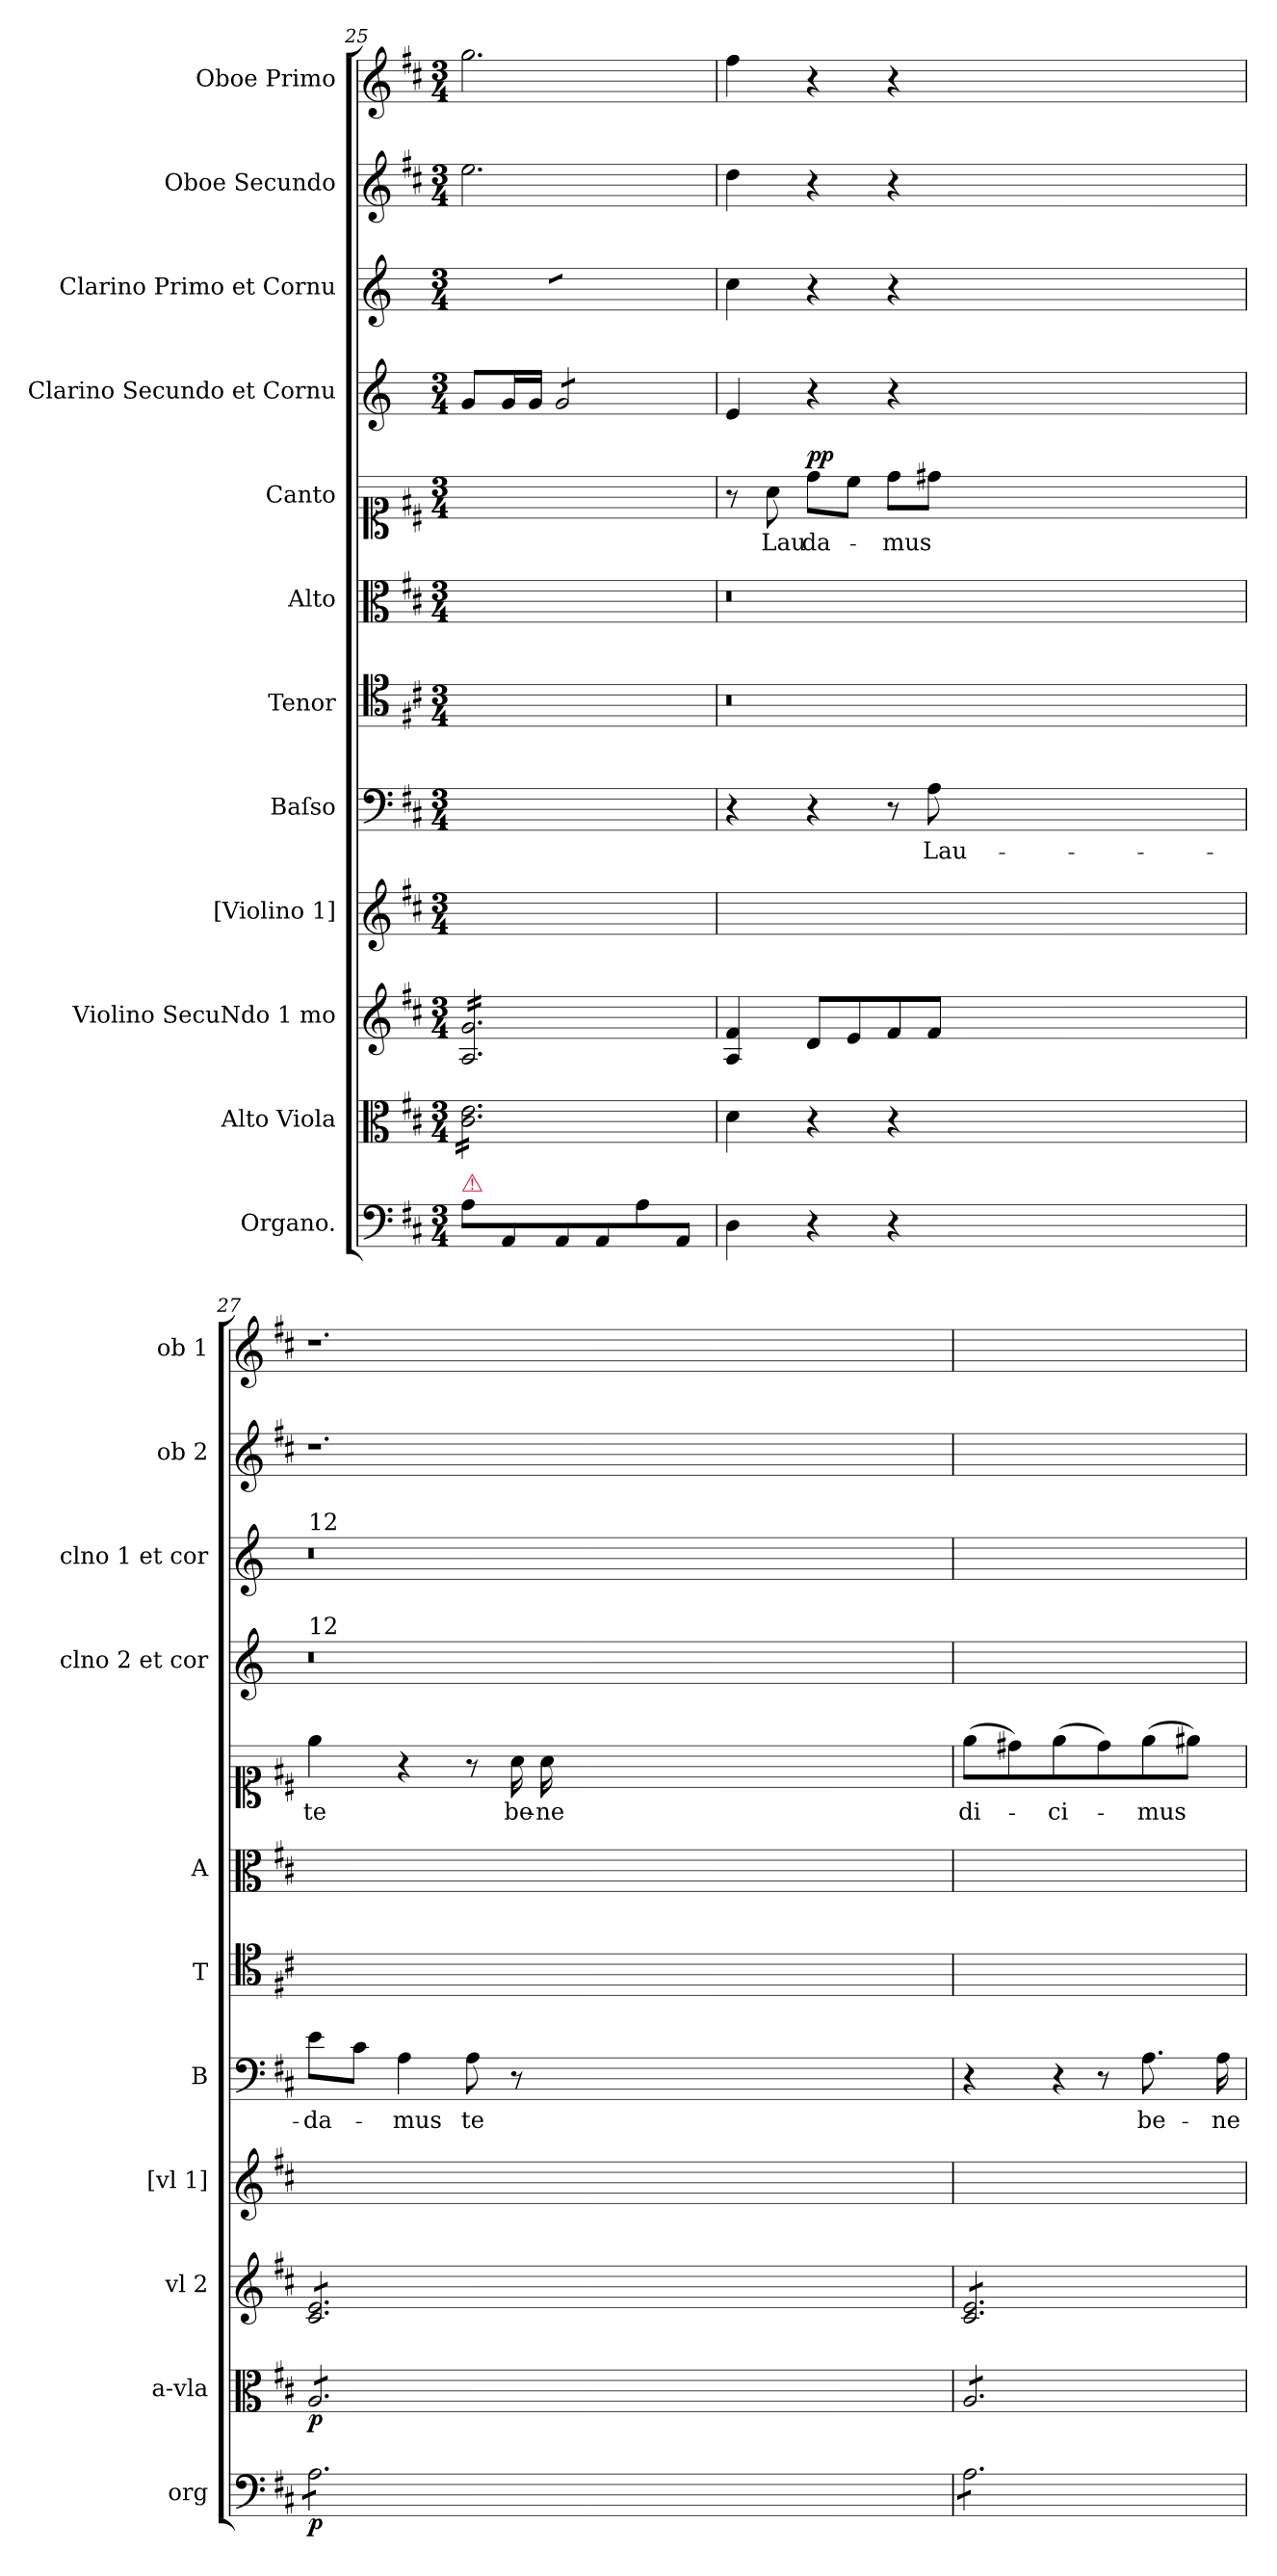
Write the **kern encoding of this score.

**kern	**dynam	**kern	**dynam	**kern	**kern	**kern	**text	**kern	**kern	**kern	**text	**dynam	**kern	**kern	**kern	**kern
*part12	*part12	*part11	*part11	*part10	*part9	*part8	*part8	*part7	*part6	*part5	*part5	*part5	*part4	*part3	*part2	*part1
*staff12	*staff12	*staff11	*staff11	*staff10	*staff9	*staff8	*staff8	*staff7	*staff6	*staff5	*staff5	*staff5	*staff4	*staff3	*staff2	*staff1
*I"Organo.	*	*I"Alto Viola	*	*I"Violino SecuNdo 1 mo	*I"[Violino 1]	*I"Baſso	*	*I"Tenor	*I"Alto	*I"Canto	*	*	*I"Clarino Secundo et Cornu	*I"Clarino Primo et Cornu	*I"Oboe Secundo	*I"Oboe Primo
*I'org	*	*I'a-vla	*	*I'vl 2	*I'[vl 1]	*I'B	*	*I'T	*I'A	*	*	*	*I'clno 2 et cor	*I'clno 1 et cor	*I'ob 2	*I'ob 1
*clefF4	*	*clefC3	*	*clefG2	*clefG2	*clefF4	*	*clefC4	*clefC3	*clefC1	*	*	*clefG2	*clefG2	*clefG2	*clefG2
*	*	*	*	*	*	*	*	*	*	*	*	*	*ITrd6c10	*ITrd6c10	*	*
*k[f#c#]	*	*k[f#c#]	*	*k[f#c#]	*k[f#c#]	*k[f#c#]	*	*k[f#c#]	*k[f#c#]	*k[f#c#]	*	*	*k[f#c#]	*k[f#c#]	*k[f#c#]	*k[f#c#]
*D:	*	*D:	*	*D:	*D:	*D:	*	*D:	*D:	*D:	*	*	*D:	*D:	*D:	*D:
*M3/4	*	*M3/4	*	*M3/4	*M3/4	*M3/4	*	*M3/4	*M3/4	*M3/4	*	*	*M3/4	*M3/4	*M3/4	*M3/4
=25	=25	=25	=25	=25	=25	=25	=25	=25	=25	=25	=25	=25	=25	=25	=25	=25
!LO:TX:a:color=crimson:t=⚠	!	!	!	!	!	!	!	!	!	!	!	!	!	!	!	!
*	*	*tremolo	*	*	*	*	*	*	*	*	*	*	*	*	*	*
*	*	*	*	*tremolo	*	*	*	*	*	*	*	*	*	*	*	*
8A\L	.	16c#\ 16e\LL	.	16A/ 16g/LL	2.ryy	2.ryy	.	2.ryy	2.ryy	2.ryy	.	.	8A/L	8e\Lyy	2.ee\	2.gg\
.	.	16c#\ 16e\	.	16A/ 16g/	.	.	.	.	.	.	.	.	.	.	.	.
8AA/	.	16c#\ 16e\	.	16A/ 16g/	.	.	.	.	.	.	.	.	16A/L	16e\Lyy	.	.
.	.	16c#\ 16e\	.	16A/ 16g/	.	.	.	.	.	.	.	.	16A/JJ	16e\JJyy	.	.
*	*	*	*	*	*	*	*	*	*	*	*	*	*tremolo	*	*	*
*	*	*	*	*	*	*	*	*	*	*	*	*	*	*tremolo	*	*
8AA/	.	16c#\ 16e\	.	16A/ 16g/	.	.	.	.	.	.	.	.	8A/L	8e\yyL	.	.
.	.	16c#\ 16e\	.	16A/ 16g/	.	.	.	.	.	.	.	.	.	.	.	.
8AA/	.	16c#\ 16e\	.	16A/ 16g/	.	.	.	.	.	.	.	.	8A/	8e\yy	.	.
.	.	16c#\ 16e\	.	16A/ 16g/	.	.	.	.	.	.	.	.	.	.	.	.
8A\	.	16c#\ 16e\	.	16A/ 16g/	.	.	.	.	.	.	.	.	8A/	8e\yy	.	.
.	.	16c#\ 16e\	.	16A/ 16g/	.	.	.	.	.	.	.	.	.	.	.	.
8AA/J	.	16c#\ 16e\	.	16A/ 16g/	.	.	.	.	.	.	.	.	8A/J	8e\yyJ	.	.
*	*	*	*	*	*	*	*	*	*	*	*	*	*	*Xtremolo	*	*
*	*	*	*	*	*	*	*	*	*	*	*	*	*Xtremolo	*	*	*
.	.	16c#\ 16e\JJ	.	16A/ 16g/JJ	.	.	.	.	.	.	.	.	.	.	.	.
*	*	*	*	*Xtremolo	*	*	*	*	*	*	*	*	*	*	*	*
*	*	*Xtremolo	*	*	*	*	*	*	*	*	*	*	*	*	*	*
=26	=26	=26	=26	=26	=26	=26	=26	=26	=26	=26	=26	=26	=26	=26	=26	=26
4D\	.	4d\	.	4A/ 4f#/	2.ryy	4r	.	0.r	0.r	8r	.	.	4F#/	4d\	4dd\	4ff#\
.	.	.	.	.	.	.	.	.	.	8a\	Lau-	.	.	.	.	.
!	!	!	!	!	!	!	!	!	!	!	!	!LO:DY:a	!	!	!	!
4r	.	4r	.	8d/L	.	4r	.	.	.	8dd\L	-da-	pp.	4r	4r	4r	4r
.	.	.	.	8e/	.	.	.	.	.	8cc#\J	.	.	.	.	.	.
4r	.	4r	.	8f#/	.	8r	.	.	.	8dd\L	-mus	.	4r	4r	4r	4r
.	.	.	.	8f#/J	.	8A\	Lau-	.	.	8dd#X\J	.	.	.	.	.	.
0ryy	.	0ryy	.	0ryy	0ryy	0ryy	.	.	.	0ryy	.	.	0ryy	0ryy	0ryy	0ryy
4ryy	.	4ryy	.	4ryy	4ryy	4ryy	.	.	.	4ryy	.	.	4ryy	4ryy	4ryy	4ryy
=27	=27	=27	=27	=27	=27	=27	=27	=27	=27	=27	=27	=27	=27	=27	=27	=27
!	!	!	!	!	!	!	!	!	!	!	!	!	!	!LO:TX:a:t=12	!	!
!	!	!	!	!	!	!	!	!	!	!	!	!	!LO:TX:a:t=12	!	!	!
!	!LO:DY:b	!	!	!	!	!	!	!	!	!	!	!	!	!	!	!
*tremolo	*	*	*	*	*	*	*	*	*	*	*	*	*	*	*	*
*	*	*tremolo	*	*	*	*	*	*	*	*	*	*	*	*	*	*
*	*	*	*	*tremolo	*	*	*	*	*	*	*	*	*	*	*	*
8A\L	p.	8A/L	p.	8c#/ 8e/L	2.ryy	8e\L	-da-	0.ryy	0.ryy	4ee\	te	.	0.r	0.r	1.r	1.r
8A\	.	8A/	.	8c#/ 8e/	.	8c#\J	.	.	.	.	.	.	.	.	.	.
8A\	.	8A/	.	8c#/ 8e/	.	4A\	-mus	.	.	4r	.	.	.	.	.	.
8A\	.	8A/	.	8c#/ 8e/	.	.	.	.	.	.	.	.	.	.	.	.
8A\	.	8A/	.	8c#/ 8e/	.	8A\	te	.	.	8r	.	.	.	.	.	.
8A\J	.	8A/J	.	8c#/ 8e/J	.	8r	.	.	.	16a\	be-	.	.	.	.	.
.	.	.	.	.	.	.	.	.	.	16a\	-ne	.	.	.	.	.
0ryy	.	0ryy	.	0ryy	0ryy	0ryy	.	.	.	0ryy	.	.	.	.	.	.
.	.	.	.	.	.	.	.	.	.	.	.	.	.	.	1.ryy	1.ryy
4ryy	.	4ryy	.	4ryy	4ryy	4ryy	.	.	.	4ryy	.	.	.	.	.	.
=28	=28	=28	=28	=28	=28	=28	=28	=28	=28	=28	=28	=28	=28	=28	=28	=28
8A\L	.	8A/L	.	8c#/ 8e/L	2.ryy	4r	.	2.ryy	2.ryy	(8ee\L	di-	.	2.ryy	2.ryy	2.ryy	2.ryy
8A\	.	8A/	.	8c#/ 8e/	.	.	.	.	.	8dd#X\)	.	.	.	.	.	.
!	!	!	!	!	!	!LO:N:vis=4	!	!	!	!	!	!	!	!	!	!
8A\	.	8A/	.	8c#/ 8e/	.	8r	.	.	.	(8ee\	-ci-	.	.	.	.	.
8A\	.	8A/	.	8c#/ 8e/	.	8r	.	.	.	8dd#\)	.	.	.	.	.	.
8A\	.	8A/	.	8c#/ 8e/	.	8.A\	be-	.	.	(8ee\	-mus	.	.	.	.	.
8A\J	.	8A/J	.	8c#/ 8e/J	.	.	.	.	.	8ee#X\J)	.	.	.	.	.	.
*	*	*	*	*Xtremolo	*	*	*	*	*	*	*	*	*	*	*	*
*	*	*Xtremolo	*	*	*	*	*	*	*	*	*	*	*	*	*	*
*Xtremolo	*	*	*	*	*	*	*	*	*	*	*	*	*	*	*	*
.	.	.	.	.	.	16A\	-ne-	.	.	.	.	.	.	.	.	.
=	=	=	=	=	=	=	=	=	=	=	=	=	=	=	=	=
*-	*-	*-	*-	*-	*-	*-	*-	*-	*-	*-	*-	*-	*-	*-	*-	*-
